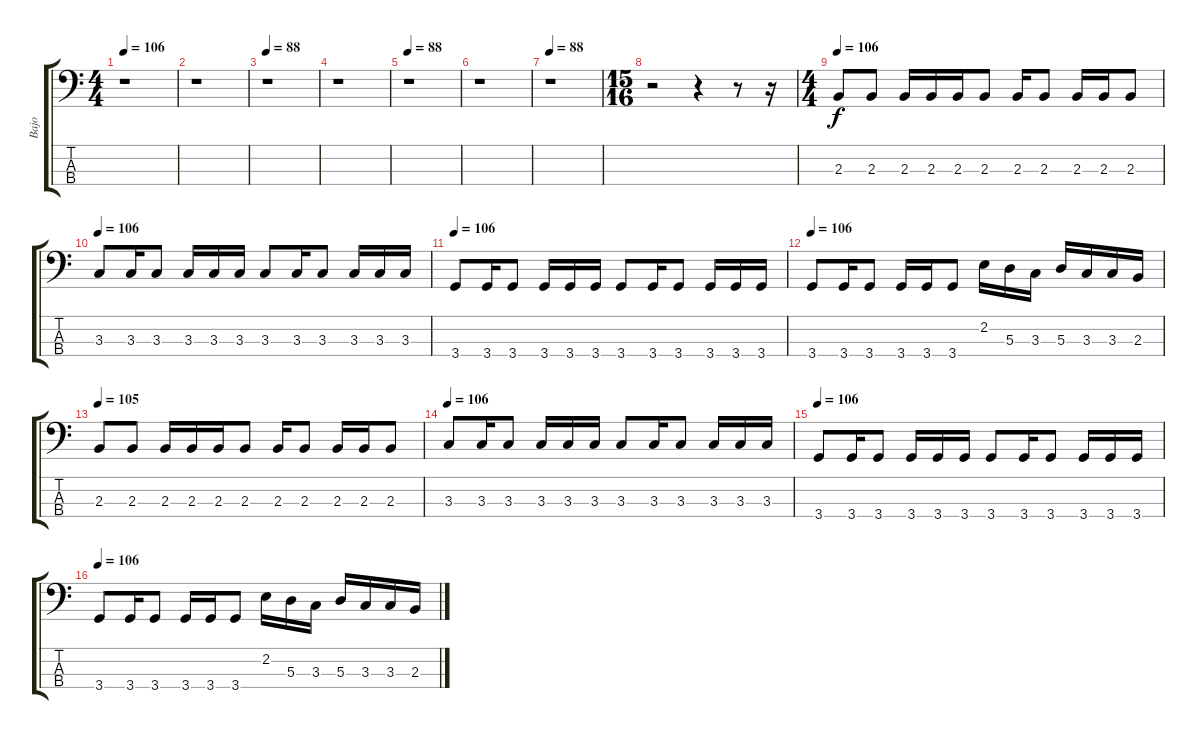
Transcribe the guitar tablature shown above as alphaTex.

\track ("Bajo" "Bajo") {instrument electricbassfinger}
\staff {score tabs}
\tuning (G2 D2 A1 E1) {hide}
\ts (4 4)
\tempo 106
\tempo 88
\tempo 106
\clef f4
\ks c
r.1{dy f instrument electricbassfinger} |
r.1 |
\tempo 88
r.1 |
r.1 |
\tempo 88
r.1 |
r.1 |
\tempo 88
r.1 |
\ts (15 16)
r.2 r.4 r.8 r.16 |
\ts (4 4)
\tempo 106
2.3.8 2.3.8 2.3.16 2.3.16 2.3.16 2.3.8 2.3.16 2.3.8 2.3.16 2.3.16 2.3.8 |
\tempo 106
3.3.8 3.3.16 3.3.8 3.3.16 3.3.16 3.3.16 3.3.8 3.3.16 3.3.8 3.3.16 3.3.16 3.3.16 |
\tempo 106
3.4.8 3.4.16 3.4.8 3.4.16 3.4.16 3.4.16 3.4.8 3.4.16 3.4.8 3.4.16 3.4.16 3.4.16 |
\tempo 106
3.4.8 3.4.16 3.4.8 3.4.16 3.4.16 3.4.8 2.2.16 5.3.16 3.3.16 5.3.16 3.3.16 3.3.16 2.3.16 |
\tempo 105
2.3.8 2.3.8 2.3.16 2.3.16 2.3.16 2.3.8 2.3.16 2.3.8 2.3.16 2.3.16 2.3.8 |
\tempo 106
3.3.8 3.3.16 3.3.8 3.3.16 3.3.16 3.3.16 3.3.8 3.3.16 3.3.8 3.3.16 3.3.16 3.3.16 |
\tempo 106
3.4.8 3.4.16 3.4.8 3.4.16 3.4.16 3.4.16 3.4.8 3.4.16 3.4.8 3.4.16 3.4.16 3.4.16 |
\tempo 106
3.4.8 3.4.16 3.4.8 3.4.16 3.4.16 3.4.8 2.2.16 5.3.16 3.3.16 5.3.16 3.3.16 3.3.16 2.3.16
